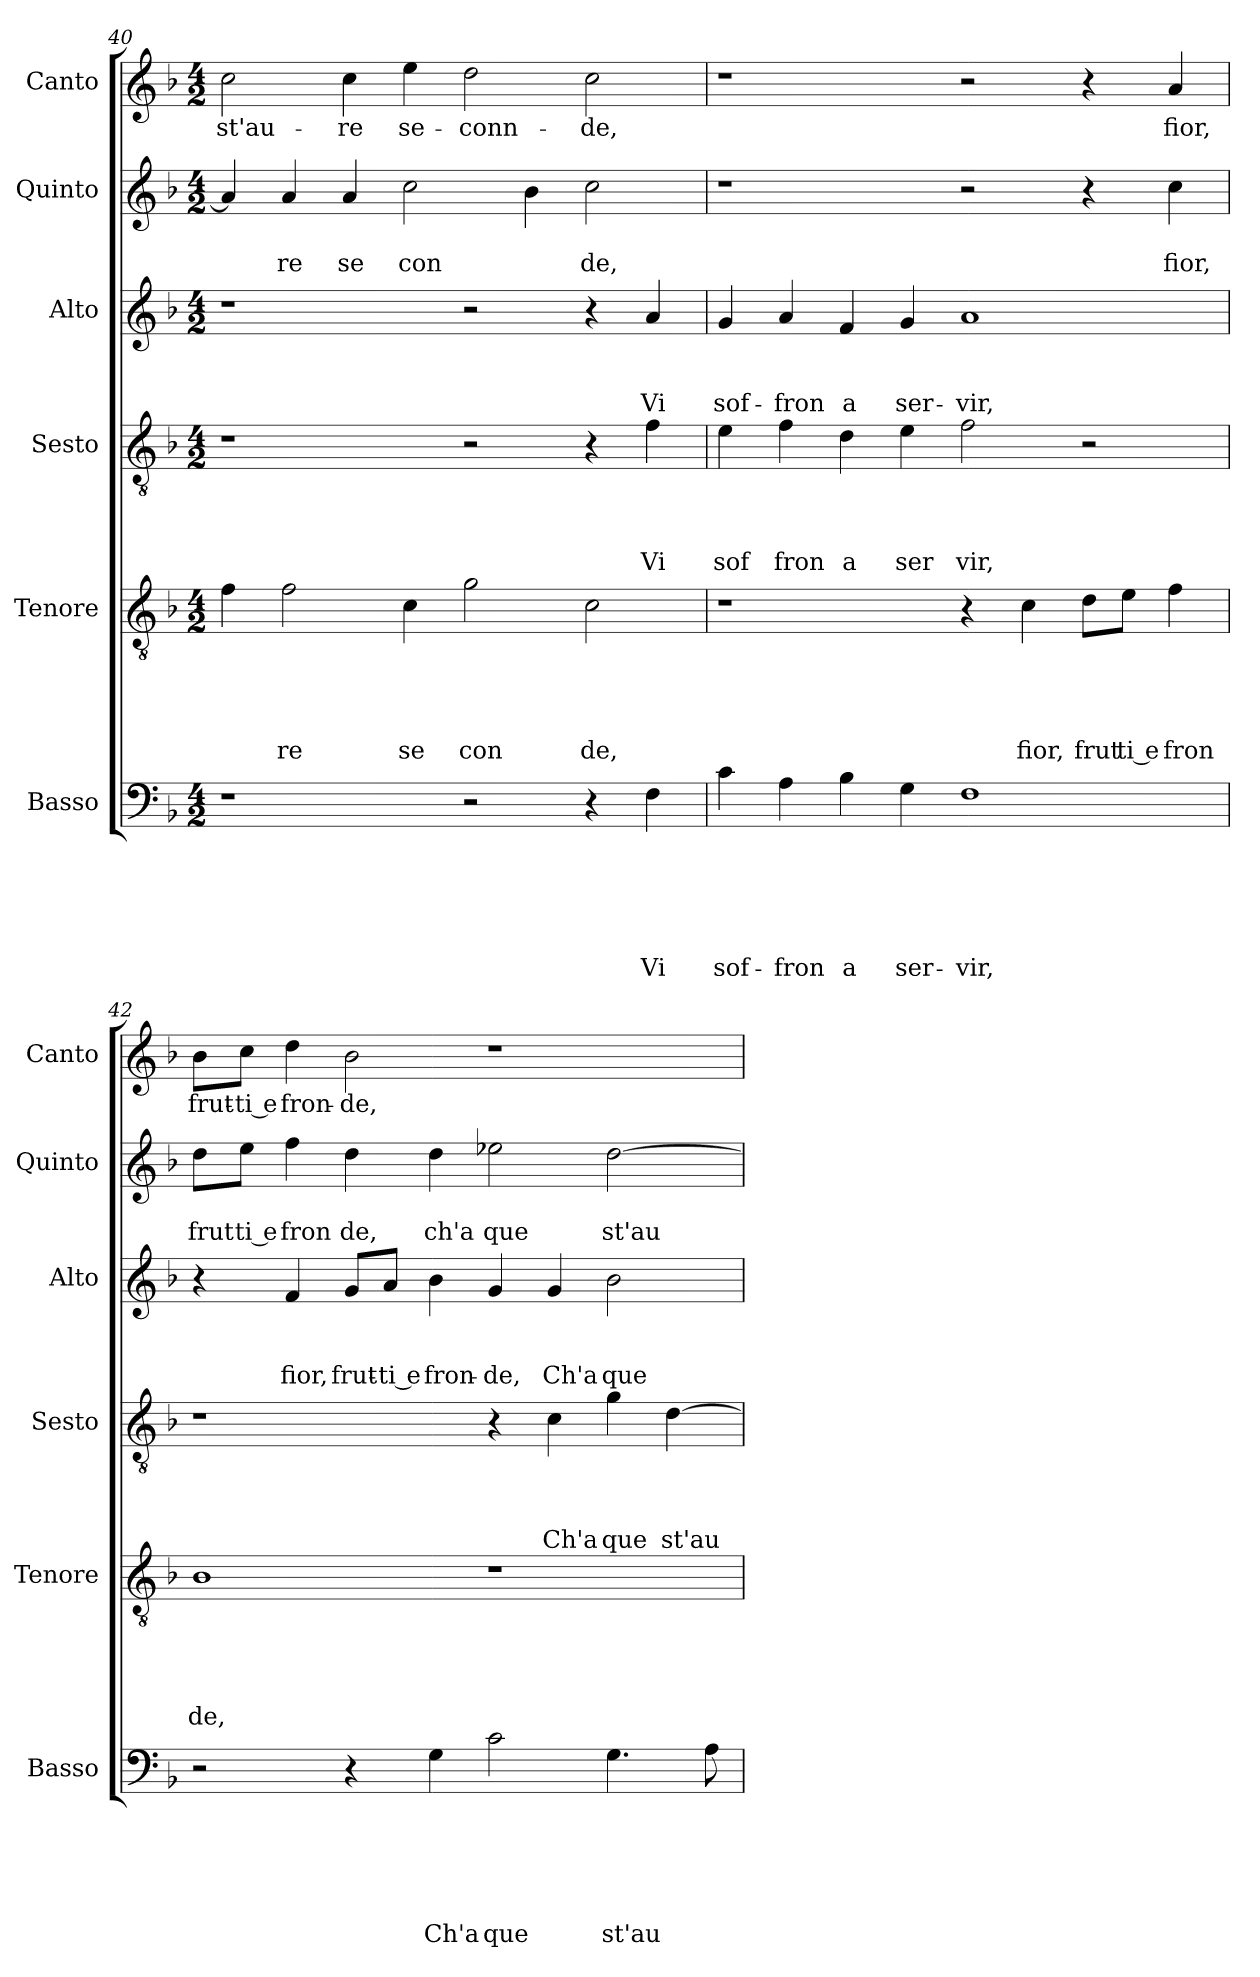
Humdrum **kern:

**kern	**text	**text	**text	**text	**text	**text	**kern	**text	**text	**text	**text	**text	**kern	**text	**text	**text	**text	**kern	**text	**text	**text	**kern	**text	**text	**kern	**text
*part6	*part6	*part6	*part6	*part6	*part6	*part6	*part5	*part5	*part5	*part5	*part5	*part5	*part4	*part4	*part4	*part4	*part4	*part3	*part3	*part3	*part3	*part2	*part2	*part2	*part1	*part1
*staff6	*staff6	*staff6	*staff6	*staff6	*staff6	*staff6	*staff5	*staff5	*staff5	*staff5	*staff5	*staff5	*staff4	*staff4	*staff4	*staff4	*staff4	*staff3	*staff3	*staff3	*staff3	*staff2	*staff2	*staff2	*staff1	*staff1
*I"Basso	*	*	*	*	*	*	*I"Tenore	*	*	*	*	*	*I"Sesto	*	*	*	*	*I"Alto	*	*	*	*I"Quinto	*	*	*I"Canto	*
*I'Basso	*	*	*	*	*	*	*I'Tenore	*	*	*	*	*	*I'Sesto	*	*	*	*	*I'Alto	*	*	*	*I'Quinto	*	*	*I'Canto	*
*clefF4	*	*	*	*	*	*	*clefGv2	*	*	*	*	*	*clefGv2	*	*	*	*	*clefG2	*	*	*	*clefG2	*	*	*clefG2	*
*k[b-]	*	*	*	*	*	*	*k[b-]	*	*	*	*	*	*k[b-]	*	*	*	*	*k[b-]	*	*	*	*k[b-]	*	*	*k[b-]	*
*F:	*	*	*	*	*	*	*F:	*	*	*	*	*	*F:	*	*	*	*	*F:	*	*	*	*F:	*	*	*F:	*
*M4/2	*	*	*	*	*	*	*M4/2	*	*	*	*	*	*M4/2	*	*	*	*	*M4/2	*	*	*	*M4/2	*	*	*M4/2	*
=40	=40	=40	=40	=40	=40	=40	=40	=40	=40	=40	=40	=40	=40	=40	=40	=40	=40	=40	=40	=40	=40	=40	=40	=40	=40	=40
!	!	!	!	!	!	!	!	!	!	!	!	!	!	!	!	!	!	!	!	!	!	!	!	!	!	!LO:LY:b
1r	.	.	.	.	.	.	4f\	.	.	.	.	.	1r	.	.	.	.	1r	.	.	.	4a/]	.	.	2cc\	-st'au-
!	!	!	!	!	!	!	!	!	!	!	!	!LO:LY:b	!	!	!	!	!	!	!	!	!	!	!	!LO:LY:b	!	!
.	.	.	.	.	.	.	2f\	.	.	.	.	re	.	.	.	.	.	.	.	.	.	4a/	.	re	.	.
!	!	!	!	!	!	!	!	!	!	!	!	!	!	!	!	!	!	!	!	!	!	!	!	!LO:LY:b	!	!LO:LY:b
.	.	.	.	.	.	.	.	.	.	.	.	.	.	.	.	.	.	.	.	.	.	4a/	.	se	4cc\	-re
!	!	!	!	!	!	!	!	!	!	!	!	!LO:LY:b	!	!	!	!	!	!	!	!	!	!	!	!LO:LY:b	!	!LO:LY:b
.	.	.	.	.	.	.	4c\	.	.	.	.	se	.	.	.	.	.	.	.	.	.	2cc\	.	con	4ee\	se-
!	!	!	!	!	!	!	!	!	!	!	!	!LO:LY:b	!	!	!	!	!	!	!	!	!	!	!	!	!	!LO:LY:b
2r	.	.	.	.	.	.	2g\	.	.	.	.	con	2r	.	.	.	.	2r	.	.	.	.	.	.	2dd\	-conn-
.	.	.	.	.	.	.	.	.	.	.	.	.	.	.	.	.	.	.	.	.	.	4b-\	.	.	.	.
!	!	!	!	!	!	!	!	!	!	!	!	!LO:LY:b	!	!	!	!	!	!	!	!	!	!	!	!LO:LY:b	!	!LO:LY:b
4r	.	.	.	.	.	.	2c\	.	.	.	.	de,	4r	.	.	.	.	4r	.	.	.	2cc\	.	de,	2cc\	-de,
!	!	!	!	!	!	!LO:LY:b	!	!	!	!	!	!	!	!	!	!	!LO:LY:b	!	!	!	!LO:LY:b	!	!	!	!	!
4F\	.	.	.	.	.	Vi	.	.	.	.	.	.	4f\	.	.	.	Vi	4a/	.	.	Vi	.	.	.	.	.
=41	=41	=41	=41	=41	=41	=41	=41	=41	=41	=41	=41	=41	=41	=41	=41	=41	=41	=41	=41	=41	=41	=41	=41	=41	=41	=41
!	!	!	!	!	!	!LO:LY:b	!	!	!	!	!	!	!	!	!	!	!LO:LY:b	!	!	!	!LO:LY:b	!	!	!	!	!
4c\	.	.	.	.	.	sof-	1r	.	.	.	.	.	4e\	.	.	.	sof	4g/	.	.	sof-	1r	.	.	1r	.
!	!	!	!	!	!	!LO:LY:b	!	!	!	!	!	!	!	!	!	!	!LO:LY:b	!	!	!	!LO:LY:b	!	!	!	!	!
4A\	.	.	.	.	.	-fron	.	.	.	.	.	.	4f\	.	.	.	fron	4a/	.	.	-fron	.	.	.	.	.
!	!	!	!	!	!	!LO:LY:b	!	!	!	!	!	!	!	!	!	!	!LO:LY:b	!	!	!	!LO:LY:b	!	!	!	!	!
4B-\	.	.	.	.	.	a	.	.	.	.	.	.	4d\	.	.	.	a	4f/	.	.	a	.	.	.	.	.
!	!	!	!	!	!	!LO:LY:b	!	!	!	!	!	!	!	!	!	!	!LO:LY:b	!	!	!	!LO:LY:b	!	!	!	!	!
4G\	.	.	.	.	.	ser-	.	.	.	.	.	.	4e\	.	.	.	ser	4g/	.	.	ser-	.	.	.	.	.
!	!	!	!	!	!	!LO:LY:b	!	!	!	!	!	!	!	!	!	!	!LO:LY:b	!	!	!	!LO:LY:b	!	!	!	!	!
1F	.	.	.	.	.	-vir,	4r	.	.	.	.	.	2f\	.	.	.	vir,	1a	.	.	-vir,	2r	.	.	2r	.
!	!	!	!	!	!	!	!	!	!	!	!	!LO:LY:b	!	!	!	!	!	!	!	!	!	!	!	!	!	!
.	.	.	.	.	.	.	4c\	.	.	.	.	fior,	.	.	.	.	.	.	.	.	.	.	.	.	.	.
!	!	!	!	!	!	!	!	!	!	!	!	!LO:LY:b	!	!	!	!	!	!	!	!	!	!	!	!	!	!
.	.	.	.	.	.	.	8d\L	.	.	.	.	frut	2r	.	.	.	.	.	.	.	.	4r	.	.	4r	.
!	!	!	!	!	!	!	!	!	!	!	!	!LO:LY:b:rj	!	!	!	!	!	!	!	!	!	!	!	!	!	!
.	.	.	.	.	.	.	8e\J	.	.	.	.	ti e	.	.	.	.	.	.	.	.	.	.	.	.	.	.
!	!	!	!	!	!	!	!	!	!	!	!	!LO:LY:b	!	!	!	!	!	!	!	!	!	!	!	!LO:LY:b	!	!LO:LY:b
.	.	.	.	.	.	.	4f\	.	.	.	.	fron	.	.	.	.	.	.	.	.	.	4cc\	.	fior,	4a/	fior,
!!LO:PB:g=z
=42	=42	=42	=42	=42	=42	=42	=42	=42	=42	=42	=42	=42	=42	=42	=42	=42	=42	=42	=42	=42	=42	=42	=42	=42	=42	=42
!	!	!	!	!	!	!	!	!	!	!	!	!LO:LY:b	!	!	!	!	!	!	!	!	!	!	!	!LO:LY:b	!	!LO:LY:b
2r	.	.	.	.	.	.	1B-	.	.	.	.	de,	1r	.	.	.	.	4r	.	.	.	8dd\L	.	frut	8b-\L	frut-
!	!	!	!	!	!	!	!	!	!	!	!	!	!	!	!	!	!	!	!	!	!	!	!	!LO:LY:b:rj	!	!LO:LY:b:rj
.	.	.	.	.	.	.	.	.	.	.	.	.	.	.	.	.	.	.	.	.	.	8ee\J	.	ti e	8cc\J	-ti e
!	!	!	!	!	!	!	!	!	!	!	!	!	!	!	!	!	!	!	!	!	!LO:LY:b	!	!	!LO:LY:b	!	!LO:LY:b
.	.	.	.	.	.	.	.	.	.	.	.	.	.	.	.	.	.	4f/	.	.	fior,	4ff\	.	fron	4dd\	fron-
!	!	!	!	!	!	!	!	!	!	!	!	!	!	!	!	!	!	!	!	!	!LO:LY:b	!	!	!LO:LY:b	!	!LO:LY:b
4r	.	.	.	.	.	.	.	.	.	.	.	.	.	.	.	.	.	8g/L	.	.	frut-	4dd\	.	de,	2b-\	-de,
!	!	!	!	!	!	!	!	!	!	!	!	!	!	!	!	!	!	!	!	!	!LO:LY:b:rj	!	!	!	!	!
.	.	.	.	.	.	.	.	.	.	.	.	.	.	.	.	.	.	8a/J	.	.	-ti e	.	.	.	.	.
!	!	!	!	!	!	!LO:LY:b	!	!	!	!	!	!	!	!	!	!	!	!	!	!	!LO:LY:b	!	!	!LO:LY:b	!	!
4G\	.	.	.	.	.	Ch'a	.	.	.	.	.	.	.	.	.	.	.	4b-\	.	.	fron-	4dd\	.	ch'a	.	.
!	!	!	!	!	!	!LO:LY:b	!	!	!	!	!	!	!	!	!	!	!	!	!	!	!LO:LY:b	!	!	!LO:LY:b	!	!
2c\	.	.	.	.	.	que	1r	.	.	.	.	.	4r	.	.	.	.	4g/	.	.	-de,	2ee-X\	.	que	1r	.
!	!	!	!	!	!	!	!	!	!	!	!	!	!	!	!	!	!LO:LY:b	!	!	!	!LO:LY:b	!	!	!	!	!
.	.	.	.	.	.	.	.	.	.	.	.	.	4c\	.	.	.	Ch'a	4g/	.	.	Ch'a	.	.	.	.	.
!	!	!	!	!	!	!LO:LY:b	!	!	!	!	!	!	!	!	!	!	!LO:LY:b	!	!	!	!LO:LY:b	!	!	!LO:LY:b	!	!
4.G\	.	.	.	.	.	st'au	.	.	.	.	.	.	4g\	.	.	.	que	2b-\	.	.	que-	[>2dd\	.	st'au	.	.
!	!	!	!	!	!	!	!	!	!	!	!	!	!	!	!	!	!LO:LY:b	!	!	!	!	!	!	!	!	!
.	.	.	.	.	.	.	.	.	.	.	.	.	[>4d\	.	.	.	st'au	.	.	.	.	.	.	.	.	.
8A\	.	.	.	.	.	.	.	.	.	.	.	.	.	.	.	.	.	.	.	.	.	.	.	.	.	.
=	=	=	=	=	=	=	=	=	=	=	=	=	=	=	=	=	=	=	=	=	=	=	=	=	=	=
*-	*-	*-	*-	*-	*-	*-	*-	*-	*-	*-	*-	*-	*-	*-	*-	*-	*-	*-	*-	*-	*-	*-	*-	*-	*-	*-
